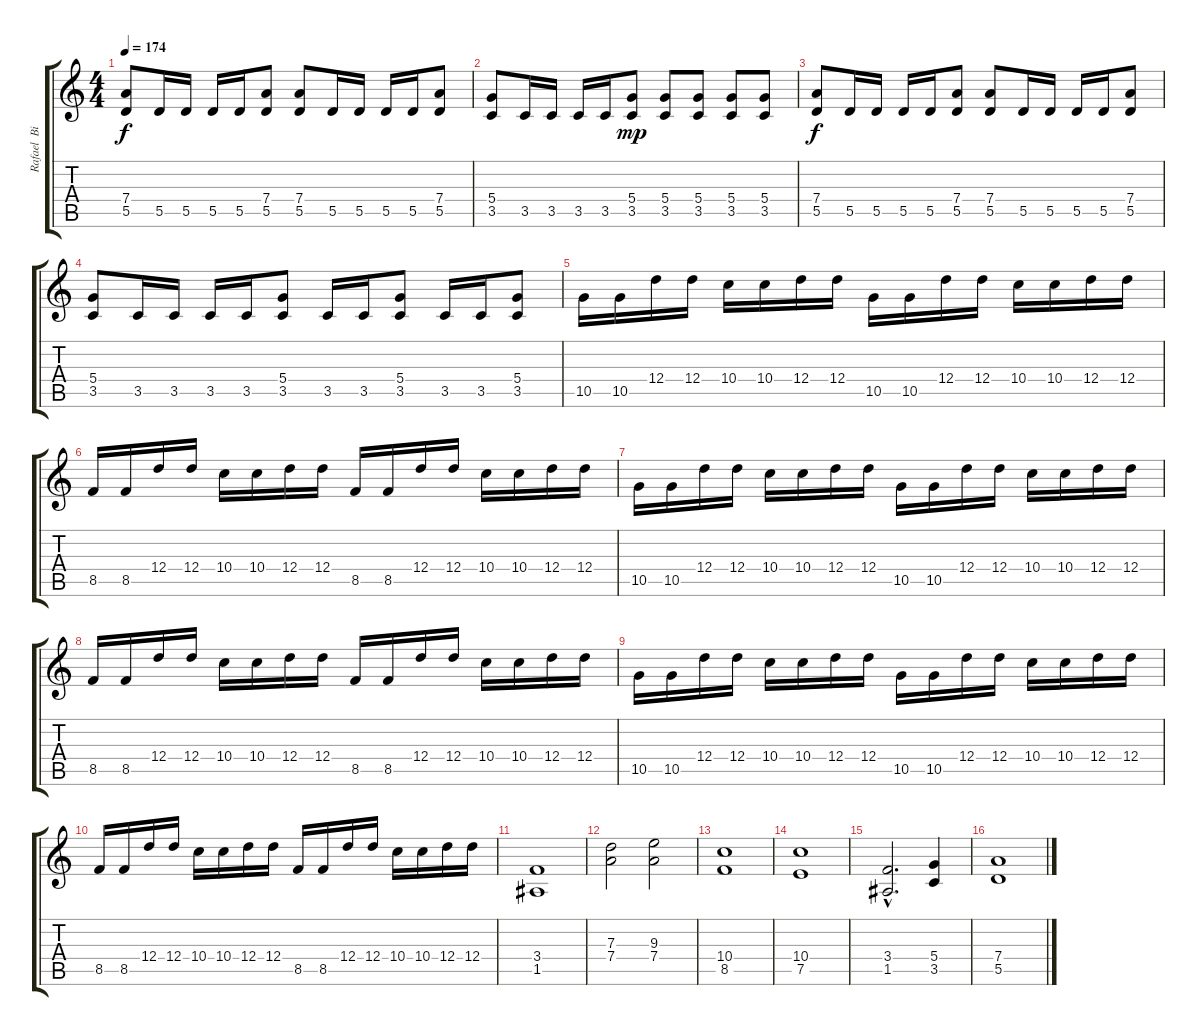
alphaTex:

\track ("Rafael  Bittencourt" "Rafael  Bi") {instrument distortionguitar}
\staff {score tabs}
\tuning (E4 B3 G3 D3 A2 E2) {hide}
\ts (4 4)
\tempo 174
\clef g2
\ks c
(7.4 5.5).8{dy f} 5.5.16 5.5.16 5.5.16 5.5.16 (7.4 5.5).8 (7.4 5.5).8 5.5.16 5.5.16 5.5.16 5.5.16 (7.4 5.5).8 |
(5.4 3.5).8 3.5.16 3.5.16 3.5.16 3.5.16 (5.4 3.5).8{dy mp} (5.4 3.5).8 (5.4 3.5).8 (5.4 3.5).8 (5.4 3.5).8 |
(7.4 5.5).8{dy f} 5.5.16 5.5.16 5.5.16 5.5.16 (7.4 5.5).8 (7.4 5.5).8 5.5.16 5.5.16 5.5.16 5.5.16 (7.4 5.5).8 |
(5.4 3.5).8 3.5.16 3.5.16 3.5.16 3.5.16 (5.4 3.5).8 3.5.16 3.5.16 (5.4 3.5).8 3.5.16 3.5.16 (5.4 3.5).8 |
10.5.16 10.5.16 12.4.16 12.4.16 10.4.16 10.4.16 12.4.16 12.4.16 10.5.16 10.5.16 12.4.16 12.4.16 10.4.16 10.4.16 12.4.16 12.4.16 |
8.5.16 8.5.16 12.4.16 12.4.16 10.4.16 10.4.16 12.4.16 12.4.16 8.5.16 8.5.16 12.4.16 12.4.16 10.4.16 10.4.16 12.4.16 12.4.16 |
10.5.16 10.5.16 12.4.16 12.4.16 10.4.16 10.4.16 12.4.16 12.4.16 10.5.16 10.5.16 12.4.16 12.4.16 10.4.16 10.4.16 12.4.16 12.4.16 |
8.5.16 8.5.16 12.4.16 12.4.16 10.4.16 10.4.16 12.4.16 12.4.16 8.5.16 8.5.16 12.4.16 12.4.16 10.4.16 10.4.16 12.4.16 12.4.16 |
10.5.16 10.5.16 12.4.16 12.4.16 10.4.16 10.4.16 12.4.16 12.4.16 10.5.16 10.5.16 12.4.16 12.4.16 10.4.16 10.4.16 12.4.16 12.4.16 |
8.5.16 8.5.16 12.4.16 12.4.16 10.4.16 10.4.16 12.4.16 12.4.16 8.5.16 8.5.16 12.4.16 12.4.16 10.4.16 10.4.16 12.4.16 12.4.16 |
(3.4 1.5).1 |
(7.3 7.4).2 (9.3 7.4).2 |
(10.4 8.5).1 |
(10.4 7.5).1 |
(3.4{hac} 1.5{hac}).2{d} (5.4 3.5).4 |
(7.4 5.5).1
